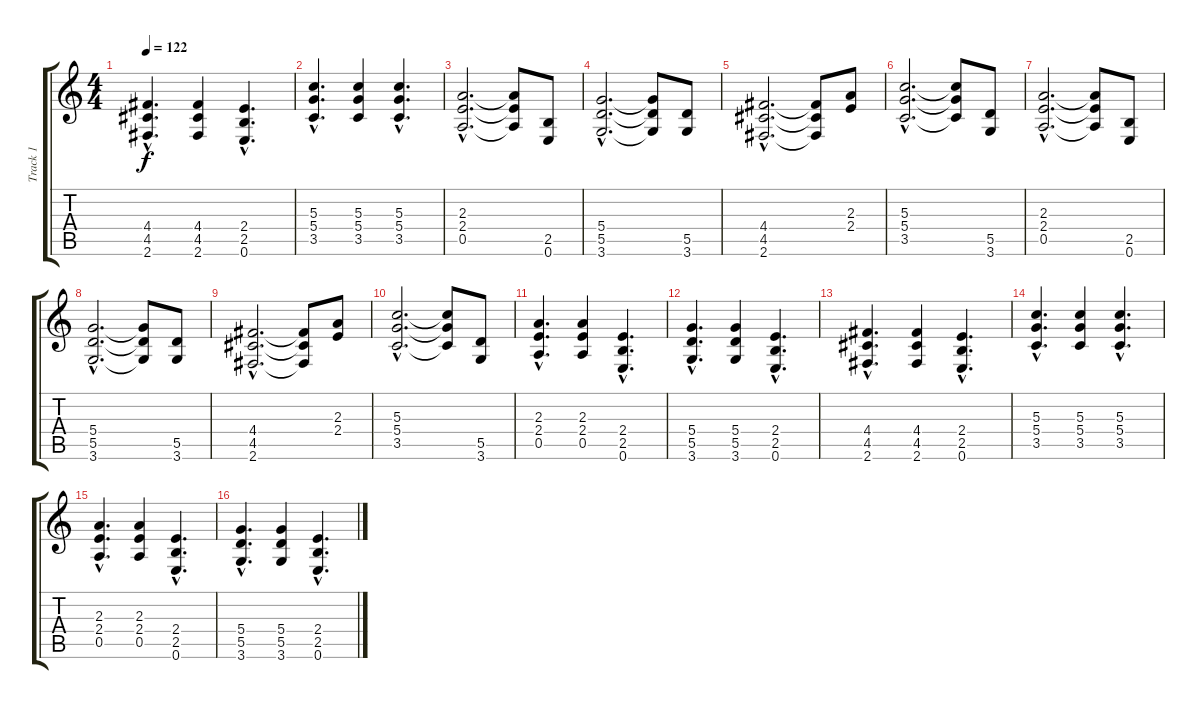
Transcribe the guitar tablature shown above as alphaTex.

\track ("Track 1" "Track 1") {instrument electricguitarjazz}
\staff {score tabs}
\tuning (E4 B3 G3 D3 A2 E2) {hide}
\ts (4 4)
\tempo 122
\clef g2
\ks c
(4.4{hac} 4.5{hac} 2.6{hac}).4{d dy f} (4.4 4.5 2.6).4 (2.4{hac} 2.5{hac} 0.6{hac}).4{d} |
(5.3{hac} 5.4{hac} 3.5{hac}).4{d} (5.3 5.4 3.5).4 (5.3{hac} 5.4{hac} 3.5{hac}).4{d} |
(2.3{hac} 2.4{hac} 0.5{hac}).2{d volume 16 balance 16 instrument distortionguitar} (2.3{t} 2.4{t} 0.5{t}).8 (2.5 0.6).8 |
(5.4{hac} 5.5{hac} 3.6{hac}).2{d} (5.4{t} 5.5{t} 3.6{t}).8 (5.5 3.6).8 |
(4.4{hac} 4.5{hac} 2.6{hac}).2{d} (4.4{t} 4.5{t} 2.6{t}).8 (2.3 2.4).8 |
(5.3{hac} 5.4{hac} 3.5{hac}).2{d} (5.3{t} 5.4{t} 3.5{t}).8 (5.5 3.6).8 |
(2.3{hac} 2.4{hac} 0.5{hac}).2{d} (2.3{t} 2.4{t} 0.5{t}).8 (2.5 0.6).8 |
(5.4{hac} 5.5{hac} 3.6{hac}).2{d} (5.4{t} 5.5{t} 3.6{t}).8 (5.5 3.6).8 |
(4.4{hac} 4.5{hac} 2.6{hac}).2{d} (4.4{t} 4.5{t} 2.6{t}).8 (2.3 2.4).8 |
(5.3{hac} 5.4{hac} 3.5{hac}).2{d} (5.3{t} 5.4{t} 3.5{t}).8 (5.5 3.6).8 |
(2.3{hac} 2.4{hac} 0.5{hac}).4{d volume 16 balance 0 instrument distortionguitar} (2.3 2.4 0.5).4 (2.4{hac} 2.5{hac} 0.6{hac}).4{d} |
(5.4{hac} 5.5{hac} 3.6{hac}).4{d} (5.4 5.5 3.6).4 (2.4{hac} 2.5{hac} 0.6{hac}).4{d} |
(4.4{hac} 4.5{hac} 2.6{hac}).4{d} (4.4 4.5 2.6).4 (2.4{hac} 2.5{hac} 0.6{hac}).4{d} |
(5.3{hac} 5.4{hac} 3.5{hac}).4{d} (5.3 5.4 3.5).4 (5.3{hac} 5.4{hac} 3.5{hac}).4{d} |
(2.3{hac} 2.4{hac} 0.5{hac}).4{d instrument distortionguitar} (2.3 2.4 0.5).4 (2.4{hac} 2.5{hac} 0.6{hac}).4{d} |
(5.4{hac} 5.5{hac} 3.6{hac}).4{d} (5.4 5.5 3.6).4 (2.4{hac} 2.5{hac} 0.6{hac}).4{d}
